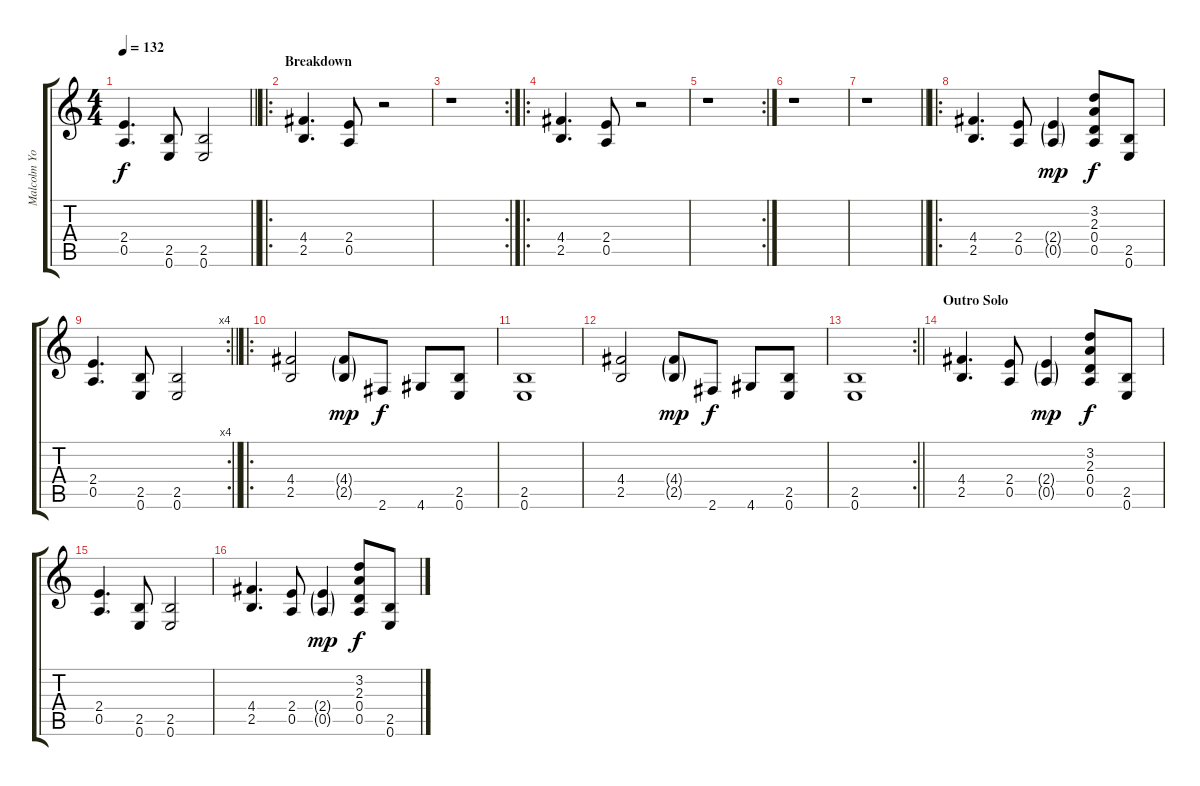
\track ("Malcolm Young" "Malcolm Yo") {instrument overdrivenguitar}
\staff {score tabs}
\tuning (E4 B3 G3 D3 A2 E2) {hide}
\ts (4 4)
\tempo 132
\clef g2
\barLineRight lightlight
\ks c
(2.4 0.5).4{d dy f} (2.5 0.6).8 (2.5 0.6).2 |
\ro
\section ("" "Breakdown")
(4.4 2.5).4{d} (2.4 0.5).8 r.2 |
\rc 2
r.1 |
\ro
(4.4 2.5).4{d} (2.4 0.5).8 r.2 |
\rc 2
r.1 |
r.1 |
\barLineRight lightlight
r.1 |
\ro
(4.4 2.5).4{d} (2.4 0.5).8 (2.4{g} 0.5{g}).4{dy mp} (3.2 2.3 0.4 0.5).8{dy f} (2.5 0.6).8 |
\rc 4
\barLineRight lightlight
(2.4 0.5).4{d} (2.5 0.6).8 (2.5 0.6).2 |
\ro
(4.4 2.5).2 (4.4{g} 2.5{g}).8{dy mp} 2.6.8{dy f} 4.6.8 (2.5 0.6).8 |
(2.5 0.6).1 |
(4.4 2.5).2 (4.4{g} 2.5{g}).8{dy mp} 2.6.8{dy f} 4.6.8 (2.5 0.6).8 |
\rc 2
\barLineRight lightlight
(2.5 0.6).1 |
\section ("" "Outro Solo")
(4.4 2.5).4{d} (2.4 0.5).8 (2.4{g} 0.5{g}).4{dy mp} (3.2 2.3 0.4 0.5).8{dy f} (2.5 0.6).8 |
(2.4 0.5).4{d} (2.5 0.6).8 (2.5 0.6).2 |
(4.4 2.5).4{d} (2.4 0.5).8 (2.4{g} 0.5{g}).4{dy mp} (3.2 2.3 0.4 0.5).8{dy f} (2.5 0.6).8
